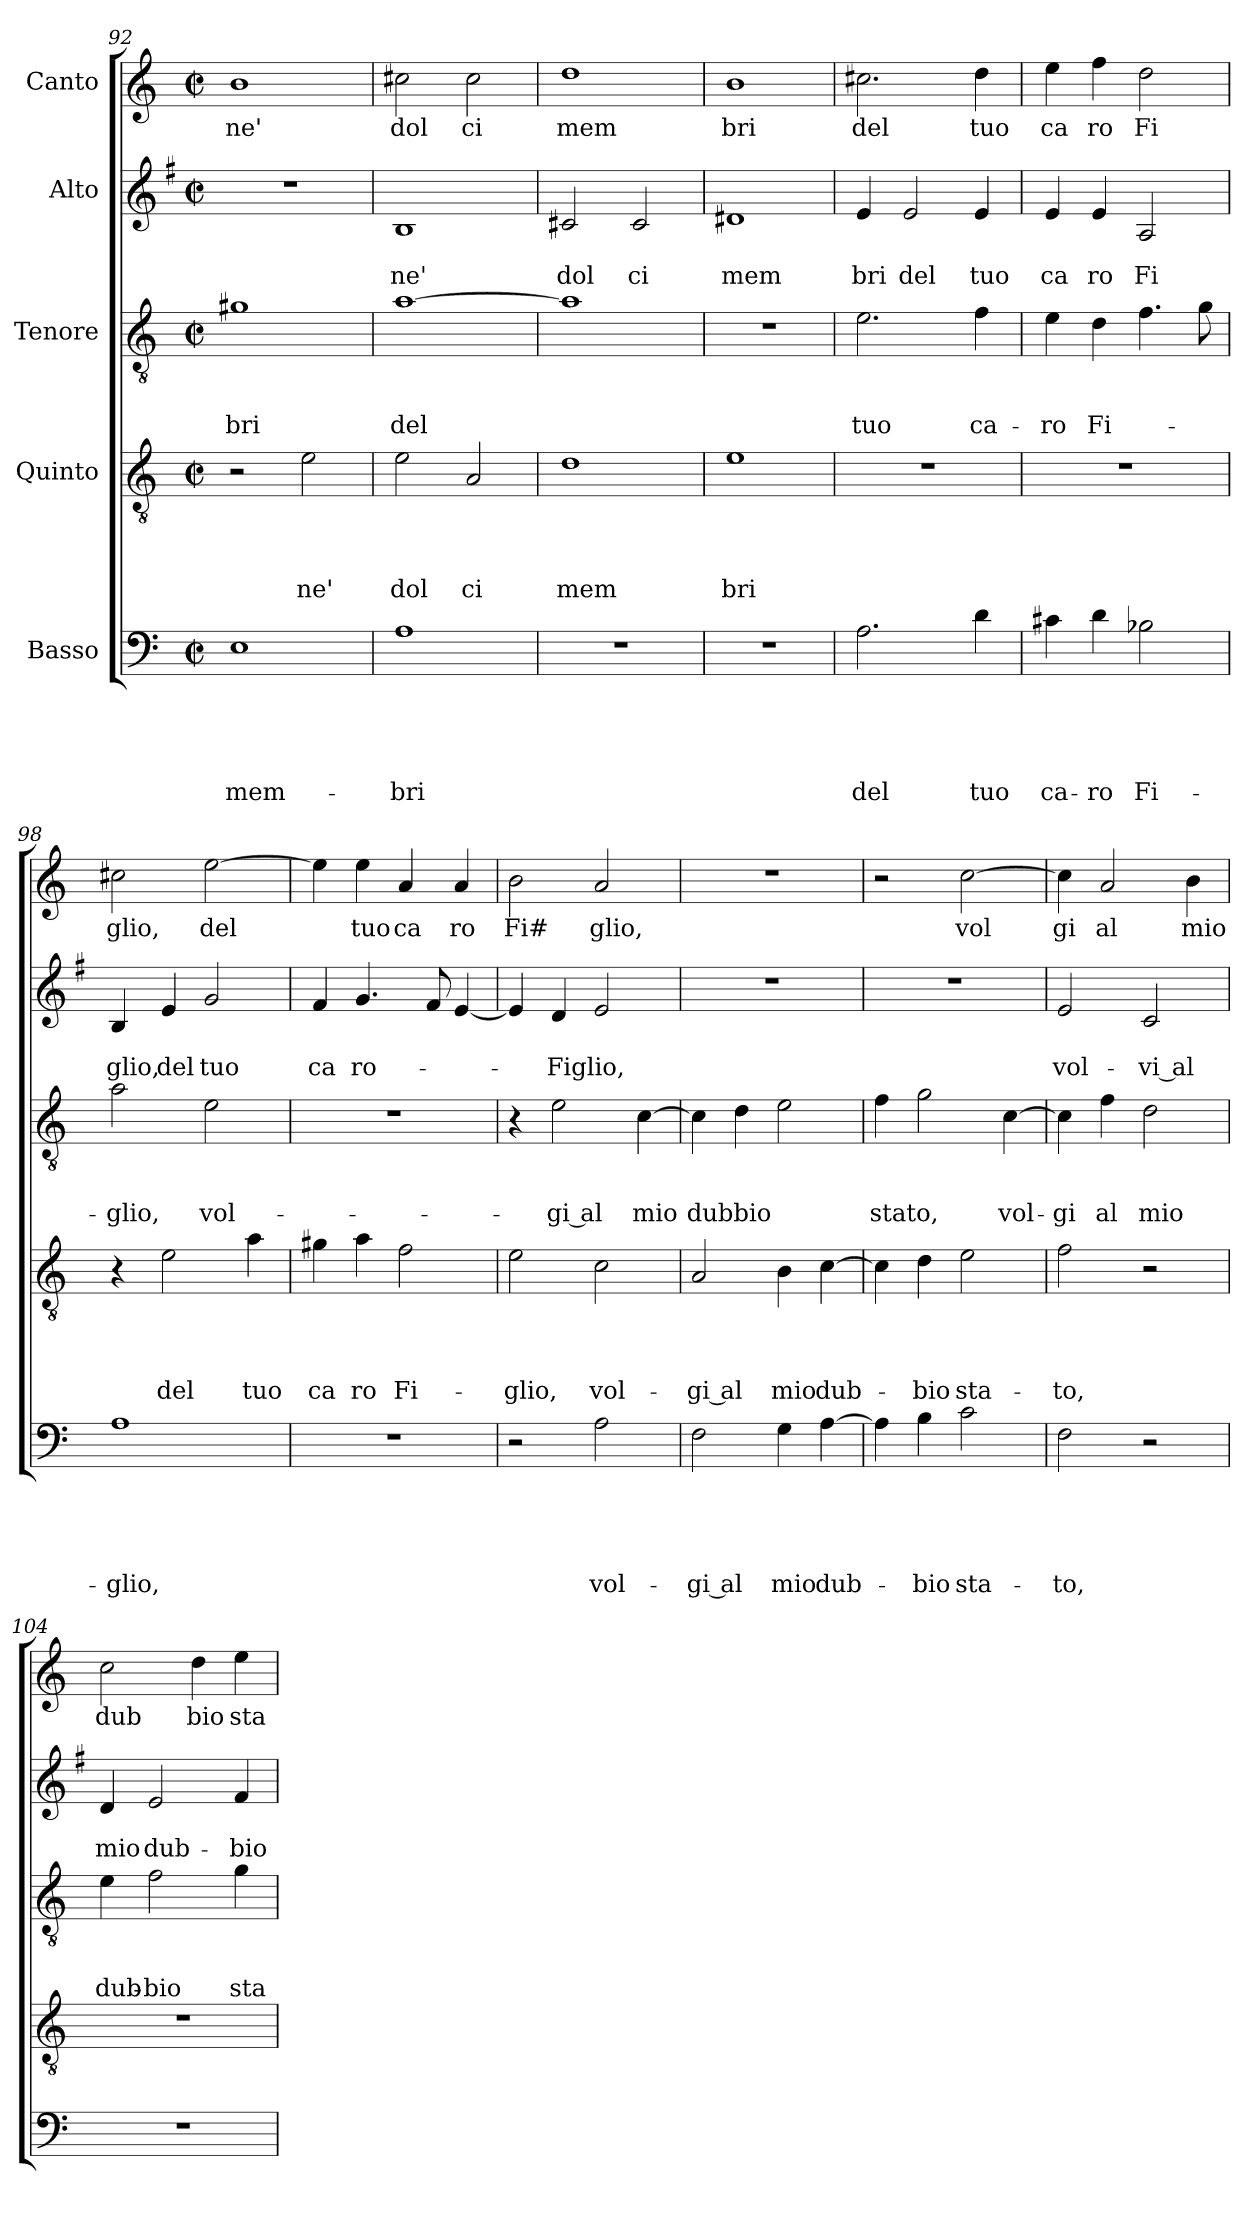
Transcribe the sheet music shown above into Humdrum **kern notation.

**kern	**text	**text	**text	**text	**text	**kern	**text	**text	**text	**text	**kern	**text	**text	**text	**kern	**text	**text	**kern	**text
*part5	*part5	*part5	*part5	*part5	*part5	*part4	*part4	*part4	*part4	*part4	*part3	*part3	*part3	*part3	*part2	*part2	*part2	*part1	*part1
*staff5	*staff5	*staff5	*staff5	*staff5	*staff5	*staff4	*staff4	*staff4	*staff4	*staff4	*staff3	*staff3	*staff3	*staff3	*staff2	*staff2	*staff2	*staff1	*staff1
*I"Basso	*	*	*	*	*	*I"Quinto	*	*	*	*	*I"Tenore	*	*	*	*I"Alto	*	*	*I"Canto	*
*clefF4	*	*	*	*	*	*clefGv2	*	*	*	*	*clefGv2	*	*	*	*clefG2	*	*	*clefG2	*
*	*	*	*	*	*	*	*	*	*	*	*	*	*	*	*ITrd-3c-5	*	*	*	*
*k[]	*	*	*	*	*	*k[]	*	*	*	*	*k[]	*	*	*	*k[]	*	*	*k[]	*
*C:	*	*	*	*	*	*C:	*	*	*	*	*C:	*	*	*	*C:	*	*	*C:	*
*M2/2	*	*	*	*	*	*M2/2	*	*	*	*	*M2/2	*	*	*	*M2/2	*	*	*M2/2	*
*met(c|)	*	*	*	*	*	*met(c|)	*	*	*	*	*met(c|)	*	*	*	*met(c|)	*	*	*met(c|)	*
=92	=92	=92	=92	=92	=92	=92	=92	=92	=92	=92	=92	=92	=92	=92	=92	=92	=92	=92	=92
!	!	!	!	!	!LO:LY:b	!	!	!	!	!	!	!	!	!LO:LY:b	!	!	!	!	!LO:LY:b
1E	.	.	.	.	mem-	2r	.	.	.	.	1g#X	.	.	-bri	1r	.	.	1b	ne'
!	!	!	!	!	!	!	!	!	!	!LO:LY:b	!	!	!	!	!	!	!	!	!
.	.	.	.	.	.	2e\	.	.	.	ne'	.	.	.	.	.	.	.	.	.
=93	=93	=93	=93	=93	=93	=93	=93	=93	=93	=93	=93	=93	=93	=93	=93	=93	=93	=93	=93
!	!	!	!	!	!LO:LY:b	!	!	!	!	!LO:LY:b	!	!	!	!LO:LY:b	!	!	!LO:LY:b	!	!LO:LY:b
1A	.	.	.	.	-bri	2e\	.	.	.	dol	[>1a	.	.	del	1e	.	ne'	2cc#X\	dol
!	!	!	!	!	!	!	!	!	!	!LO:LY:b	!	!	!	!	!	!	!	!	!LO:LY:b
.	.	.	.	.	.	2A/	.	.	.	ci	.	.	.	.	.	.	.	2cc#\	ci
=94	=94	=94	=94	=94	=94	=94	=94	=94	=94	=94	=94	=94	=94	=94	=94	=94	=94	=94	=94
!	!	!	!	!	!	!	!	!	!	!LO:LY:b	!	!	!	!	!	!	!LO:LY:b	!	!LO:LY:b
1r	.	.	.	.	.	1d	.	.	.	mem	1a]	.	.	.	2f#X/	.	dol	1dd	mem
!	!	!	!	!	!	!	!	!	!	!	!	!	!	!	!	!	!LO:LY:b	!	!
.	.	.	.	.	.	.	.	.	.	.	.	.	.	.	2f#/	.	ci	.	.
=95	=95	=95	=95	=95	=95	=95	=95	=95	=95	=95	=95	=95	=95	=95	=95	=95	=95	=95	=95
!	!	!	!	!	!	!	!	!	!	!LO:LY:b	!	!	!	!	!	!	!LO:LY:b	!	!LO:LY:b
1r	.	.	.	.	.	1e	.	.	.	bri	1r	.	.	.	1g#X	.	mem	1b	bri
=96	=96	=96	=96	=96	=96	=96	=96	=96	=96	=96	=96	=96	=96	=96	=96	=96	=96	=96	=96
!	!	!	!	!	!LO:LY:b	!	!	!	!	!	!	!	!	!LO:LY:b	!	!	!LO:LY:b	!	!LO:LY:b
2.A\	.	.	.	.	del	1r	.	.	.	.	2.e\	.	.	tuo	4a/	.	bri	2.cc#X\	del
!	!	!	!	!	!	!	!	!	!	!	!	!	!	!	!	!	!LO:LY:b	!	!
.	.	.	.	.	.	.	.	.	.	.	.	.	.	.	2a/	.	del	.	.
!	!	!	!	!	!LO:LY:b	!	!	!	!	!	!	!	!	!LO:LY:b	!	!	!LO:LY:b	!	!LO:LY:b
4d\	.	.	.	.	tuo	.	.	.	.	.	4f\	.	.	ca-	4a/	.	tuo	4dd\	tuo
=97	=97	=97	=97	=97	=97	=97	=97	=97	=97	=97	=97	=97	=97	=97	=97	=97	=97	=97	=97
!	!	!	!	!	!LO:LY:b	!	!	!	!	!	!	!	!	!LO:LY:b	!	!	!LO:LY:b	!	!LO:LY:b
4c#X\	.	.	.	.	ca-	1r	.	.	.	.	4e\	.	.	-ro	4a/	.	ca	4ee\	ca
!	!	!	!	!	!LO:LY:b	!	!	!	!	!	!	!	!	!LO:LY:b	!	!	!LO:LY:b	!	!LO:LY:b
4d\	.	.	.	.	-ro	.	.	.	.	.	4d\	.	.	Fi-	4a/	.	ro	4ff\	ro
!	!	!	!	!	!LO:LY:b	!	!	!	!	!	!	!	!	!	!	!	!LO:LY:b	!	!LO:LY:b
2B-X\	.	.	.	.	Fi-	.	.	.	.	.	4.f\	.	.	.	2d/	.	Fi	2dd\	Fi
.	.	.	.	.	.	.	.	.	.	.	8g\	.	.	.	.	.	.	.	.
=98	=98	=98	=98	=98	=98	=98	=98	=98	=98	=98	=98	=98	=98	=98	=98	=98	=98	=98	=98
!	!	!	!	!	!LO:LY:b	!	!	!	!	!	!	!	!	!LO:LY:b	!	!	!LO:LY:b	!	!LO:LY:b
1A	.	.	.	.	-glio,	4r	.	.	.	.	2a\	.	.	-glio,	4e/	.	glio,	2cc#X\	glio,
!	!	!	!	!	!	!	!	!	!	!LO:LY:b	!	!	!	!	!	!	!LO:LY:b	!	!
.	.	.	.	.	.	2e\	.	.	.	del	.	.	.	.	4a/	.	del	.	.
!	!	!	!	!	!	!	!	!	!	!	!	!	!	!LO:LY:b	!	!	!LO:LY:b	!	!LO:LY:b
.	.	.	.	.	.	.	.	.	.	.	2e\	.	.	vol-	2cc/	.	tuo	[<2ee\	del
!	!	!	!	!	!	!	!	!	!	!LO:LY:b	!	!	!	!	!	!	!	!	!
.	.	.	.	.	.	4a\	.	.	.	tuo	.	.	.	.	.	.	.	.	.
!!LO:LB:g=z
=99	=99	=99	=99	=99	=99	=99	=99	=99	=99	=99	=99	=99	=99	=99	=99	=99	=99	=99	=99
!	!	!	!	!	!	!	!	!	!	!LO:LY:b	!	!	!	!	!	!	!LO:LY:b	!	!
1r	.	.	.	.	.	4g#X\	.	.	.	ca	1r	.	.	.	4b/	.	ca	4ee\]	.
!	!	!	!	!	!	!	!	!	!	!LO:LY:b	!	!	!	!	!	!	!LO:LY:b	!	!LO:LY:b
.	.	.	.	.	.	4a\	.	.	.	ro	.	.	.	.	4.cc/	.	ro-	4ee\	tuo
!	!	!	!	!	!	!	!	!	!	!LO:LY:b	!	!	!	!	!	!	!	!	!LO:LY:b
.	.	.	.	.	.	2f\	.	.	.	Fi-	.	.	.	.	.	.	.	4a/	ca
.	.	.	.	.	.	.	.	.	.	.	.	.	.	.	8b/	.	.	.	.
!	!	!	!	!	!	!	!	!	!	!	!	!	!	!	!	!	!	!	!LO:LY:b
.	.	.	.	.	.	.	.	.	.	.	.	.	.	.	[<4a/	.	.	4a/	ro
=100	=100	=100	=100	=100	=100	=100	=100	=100	=100	=100	=100	=100	=100	=100	=100	=100	=100	=100	=100
!	!	!	!	!	!	!	!	!	!	!LO:LY:b	!	!	!	!	!	!	!	!	!LO:LY:b
2r	.	.	.	.	.	2e\	.	.	.	-glio,	4r	.	.	.	4a/]	.	.	2b\	Fi#
!	!	!	!	!	!	!	!	!	!	!	!	!	!	!LO:LY:b:rj	!	!	!LO:LY:b	!	!
.	.	.	.	.	.	.	.	.	.	.	2e\	.	.	-gi al	4g/	.	-Figlio,	.	.
!	!	!	!	!	!LO:LY:b	!	!	!	!	!LO:LY:b	!	!	!	!	!	!	!	!	!LO:LY:b
2A\	.	.	.	.	vol-	2c\	.	.	.	vol-	.	.	.	.	2a/	.	.	2a/	glio,
!	!	!	!	!	!	!	!	!	!	!	!	!	!	!LO:LY:b	!	!	!	!	!
.	.	.	.	.	.	.	.	.	.	.	[>4c\	.	.	mio	.	.	.	.	.
=101	=101	=101	=101	=101	=101	=101	=101	=101	=101	=101	=101	=101	=101	=101	=101	=101	=101	=101	=101
!	!	!	!	!	!LO:LY:b:rj	!	!	!	!	!LO:LY:b:rj	!	!	!	!LO:LY:b	!	!	!	!	!
2F\	.	.	.	.	-gi al	2A/	.	.	.	-gi al	4c\]	.	.	dubbio	1r	.	.	1r	.
.	.	.	.	.	.	.	.	.	.	.	4d\	.	.	.	.	.	.	.	.
!	!	!	!	!	!LO:LY:b	!	!	!	!	!LO:LY:b	!	!	!	!	!	!	!	!	!
4G\	.	.	.	.	mio	4B\	.	.	.	mio	2e\	.	.	.	.	.	.	.	.
!	!	!	!	!	!LO:LY:b	!	!	!	!	!LO:LY:b	!	!	!	!	!	!	!	!	!
[>4A\	.	.	.	.	dub-	[>4c\	.	.	.	dub-	.	.	.	.	.	.	.	.	.
=102	=102	=102	=102	=102	=102	=102	=102	=102	=102	=102	=102	=102	=102	=102	=102	=102	=102	=102	=102
!	!	!	!	!	!	!	!	!	!	!	!	!	!	!LO:LY:b	!	!	!	!	!
4A\]	.	.	.	.	.	4c\]	.	.	.	.	4f\	.	.	stato,	1r	.	.	2r	.
!	!	!	!	!	!LO:LY:b	!	!	!	!	!LO:LY:b	!	!	!	!	!	!	!	!	!
4B\	.	.	.	.	-bio	4d\	.	.	.	-bio	2g\	.	.	.	.	.	.	.	.
!	!	!	!	!	!LO:LY:b	!	!	!	!	!LO:LY:b	!	!	!	!	!	!	!	!	!LO:LY:b
2c\	.	.	.	.	sta-	2e\	.	.	.	sta-	.	.	.	.	.	.	.	[>2cc\	vol
!	!	!	!	!	!	!	!	!	!	!	!	!	!	!LO:LY:b	!	!	!	!	!
.	.	.	.	.	.	.	.	.	.	.	[>4c\	.	.	vol-	.	.	.	.	.
=103	=103	=103	=103	=103	=103	=103	=103	=103	=103	=103	=103	=103	=103	=103	=103	=103	=103	=103	=103
!	!	!	!	!	!LO:LY:b	!	!	!	!	!LO:LY:b	!	!	!	!LO:LY:b	!	!	!LO:LY:b	!	!LO:LY:b
2F\	.	.	.	.	-to,	2f\	.	.	.	-to,	4c\]	.	.	-gi	2a/	.	vol-	4cc\]	gi
!	!	!	!	!	!	!	!	!	!	!	!	!	!	!LO:LY:b	!	!	!	!	!LO:LY:b
.	.	.	.	.	.	.	.	.	.	.	4f\	.	.	al	.	.	.	2a/	al
!	!	!	!	!	!	!	!	!	!	!	!	!	!	!LO:LY:b	!	!	!LO:LY:b:rj	!	!
2r	.	.	.	.	.	2r	.	.	.	.	2d\	.	.	mio	2f/	.	-vi al	.	.
!	!	!	!	!	!	!	!	!	!	!	!	!	!	!	!	!	!	!	!LO:LY:b
.	.	.	.	.	.	.	.	.	.	.	.	.	.	.	.	.	.	4b\	mio
=104	=104	=104	=104	=104	=104	=104	=104	=104	=104	=104	=104	=104	=104	=104	=104	=104	=104	=104	=104
!	!	!	!	!	!	!	!	!	!	!	!	!	!	!LO:LY:b	!	!	!LO:LY:b	!	!LO:LY:b
1r	.	.	.	.	.	1r	.	.	.	.	4e\	.	.	dub-	4g/	.	mio	2cc\	dub
!	!	!	!	!	!	!	!	!	!	!	!	!	!	!LO:LY:b	!	!	!LO:LY:b	!	!
.	.	.	.	.	.	.	.	.	.	.	2f\	.	.	-bio	2a/	.	dub-	.	.
!	!	!	!	!	!	!	!	!	!	!	!	!	!	!	!	!	!	!	!LO:LY:b
.	.	.	.	.	.	.	.	.	.	.	.	.	.	.	.	.	.	4dd\	bio
!	!	!	!	!	!	!	!	!	!	!	!	!	!	!LO:LY:b	!	!	!LO:LY:b	!	!LO:LY:b
.	.	.	.	.	.	.	.	.	.	.	4g\	.	.	sta-	4b/	.	-bio	4ee\	sta
=	=	=	=	=	=	=	=	=	=	=	=	=	=	=	=	=	=	=	=
*-	*-	*-	*-	*-	*-	*-	*-	*-	*-	*-	*-	*-	*-	*-	*-	*-	*-	*-	*-
